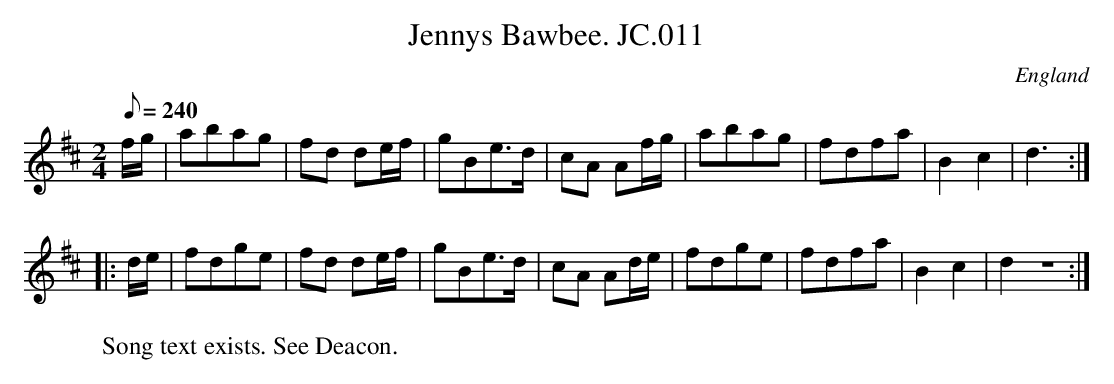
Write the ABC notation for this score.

X:1
T:Jennys Bawbee. JC.011
M:2/4
L:1/8
Q:240
O:England
K:D
f/g/|abag|fd de/f/|gBe>d|cA Af/g/|abag|fdfa|
B2c2|d3:|!
|:d/e/|fdge|fd de/f/|gBe>d|cA Ad/e/|fdge|
fdfa|B2c2|d2Z:|]
W:Song text exists. See Deacon.
